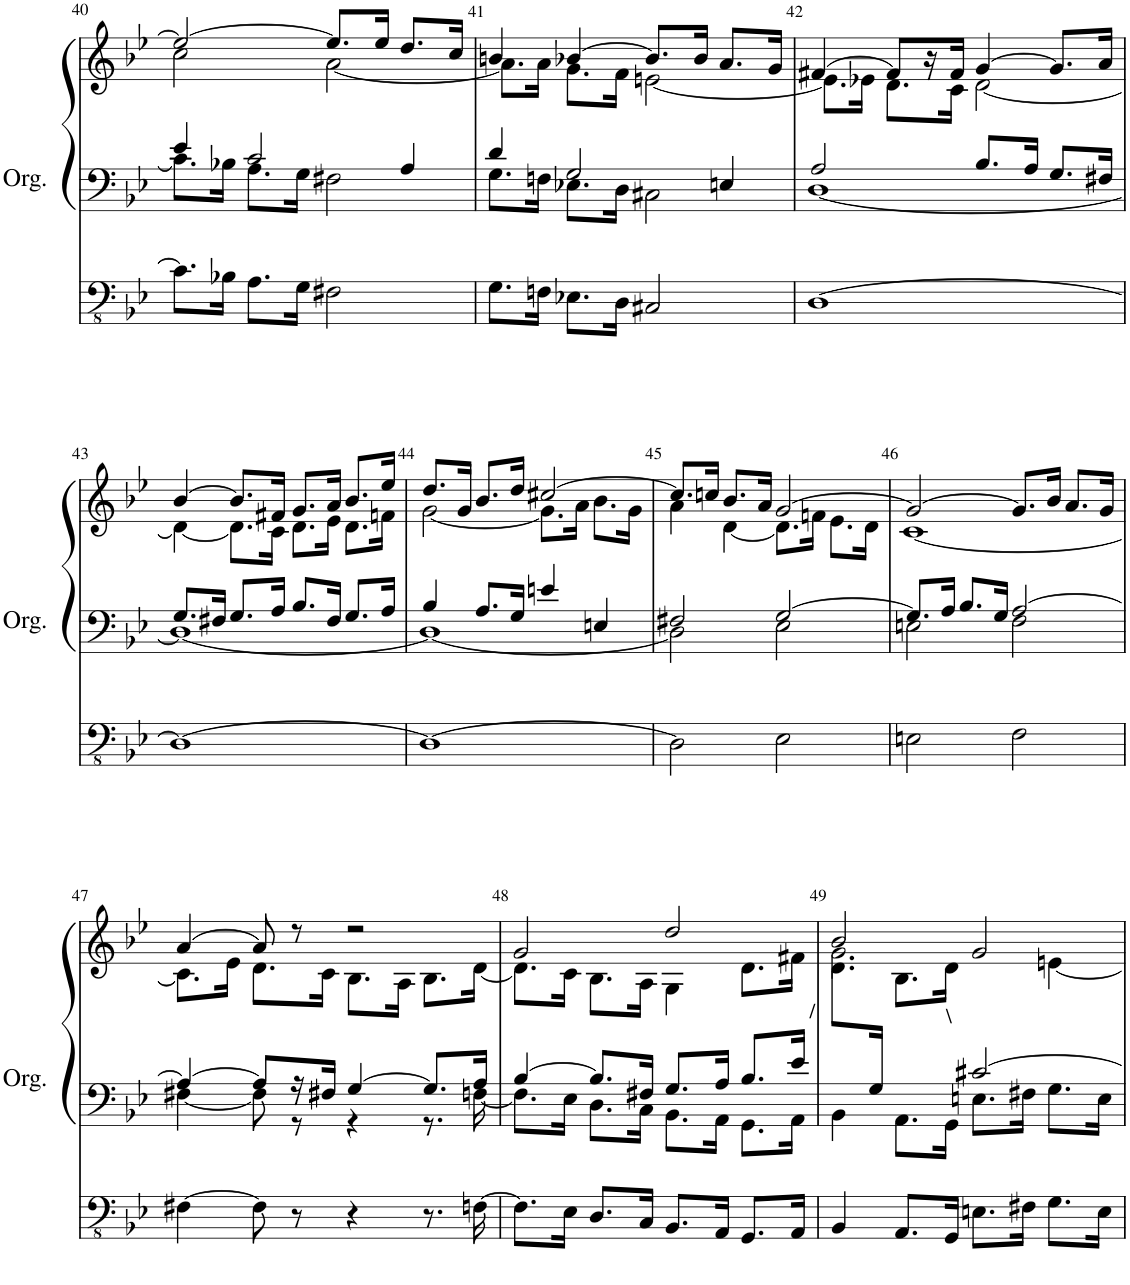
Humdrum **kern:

**kern	**kern	**kern
*part1	*part1	*part1
*staff3	*staff2	*staff1
*I"Orgue à tuyaux	*	*
*I'Org.	*	*
!!LO:PB:g=z
*clefFv4	*clefF4	*clefG2
*k[b-e-]	*k[b-e-]	*k[b-e-]
*M4/4	*M4/4	*M4/4
*met(c)	*met(c)	*met(c)
=40	=40	=40
*	*^	*^
8.C\L]	4e-/	8.c\L]	2ee-/_	2cc\
16BB-X\Jk	.	16B-X\Jk	.	.
8.AA\L	2c/	8.A\L	.	.
16GG\Jk	.	16G\Jk	.	.
2FF#X\	.	2F#X\	8.ee-/L]	[2a\
.	.	.	16ee-/Jk	.
.	4A/	.	8.dd/L	.
.	.	.	16cc/Jk	.
=41	=41	=41	=41	=41
8.GG\L	4d/	8.G\L	4bn/	8.a\L]
16FFn\Jk	.	16Fn\Jk	.	16a\Jk
8.EE-X\L	2G/	8.E-X\L	[4b-X/	8.g\L
16DD\Jk	.	16D\Jk	.	16f\Jk
2CC#X/	.	2C#X\	8.b-/L]	[2en\
.	.	.	16b-/Jk	.
.	4En/	.	8.a/L	.
.	.	.	16g/Jk	.
=42	=42	=42	=42	=42
[1DD	2A/	[1D	[4f#X/	8.e\L]
.	.	.	.	16e-X\Jk
.	.	.	8f#/L]	8.d\L
.	.	.	16r	.
.	.	.	16f#/JJ	16c\Jk
.	8.B-/L	.	[4g/	[2d\
.	16A/Jk	.	.	.
.	8.G/L	.	8.g/L]	.
.	16F#X/Jk	.	16a/Jk	.
!!LO:LB:g=z	!!
=43	=43	=43	=43	=43
1DD_	8.G/L	1D_	[4b-/	4d\_
.	16F#X/Jk	.	.	.
.	8.G/L	.	8.b-/L]	8.d\L]
.	16A/Jk	.	16f#X/Jk	16c\Jk
.	8.B-/L	.	8.g/L	8.d\L
.	16F#/Jk	.	16a/Jk	16e-\Jk
.	8.G/L	.	8.b-/L	8.d\L
.	16A/Jk	.	16ee-/Jk	16fn\Jk
=44	=44	=44	=44	=44
1DD_	4B-/	1D_	8.dd/L	[2g\
.	.	.	16g/Jk	.
.	8.A/L	.	8.b-/L	.
.	16G/Jk	.	16dd/Jk	.
.	4en/	.	[2cc#X/	8.g\L]
.	.	.	.	16a\Jk
.	4En/	.	.	8.b-\L
.	.	.	.	16g\Jk
=45	=45	=45	=45	=45
2DD\]	2F#X/	2D\]	8.cc#/L]	4a\
.	.	.	16ccn/Jk	.
.	.	.	8.b-/L	[4d\
.	.	.	16a/Jk	.
2EE-\	[2G/	2E-\	[2g/	8.d\L]
.	.	.	.	16fn\Jk
.	.	.	.	8.e-\L
.	.	.	.	16d\Jk
=46	=46	=46	=46	=46
2EEn\	8.G/L]	2En\	2g/_	[1c
.	16A/Jk	.	.	.
.	8.B-/L	.	.	.
.	16G/Jk	.	.	.
2FF\	[2A/	2F\	8.g/L]	.
.	.	.	16b-/Jk	.
.	.	.	8.a/L	.
.	.	.	16g/Jk	.
!!LO:LB:g=z	!!
=47	=47	=47	=47	=47
[4FF#X\	4A/_	[4F#X\	[4a/	8.c\L]
.	.	.	.	16e-\Jk
8FF#\]	8A/L]	8F#\]	8a/]	8.d\L
8r	16r	8r	8r	.
.	16F#X/JJ	.	.	16c\Jk
4r	[4G/	4r	2r	8.B-\L
.	.	.	.	16A\Jk
8.r	8.G/L]	8.r	.	8.B-\L
[16FFn\	16A/Jk	[16Fn\	.	[16d\Jk
=48	=48	=48	=48	=48
8.FF\L]	[4B-/	8.F\L]	2g/	8.d\L]
16EE-\Jk	.	16E-\Jk	.	16c\Jk
8.DD/L	8.B-/L]	8.D\L	.	8.B-\L
16CC/Jk	16F#X/Jk	16C\Jk	.	16A\Jk
8.BBB-/L	8.G/L	8.BB-\L	2dd/	4G\
16AAA/Jk	16A/Jk	16AA\Jk	.	.
8.GGG/L	8.B-/L	8.GG\L	.	8.d\L
!	!LO:TX:a:t=/	!	!	!
16AAA/Jk	16e-/Jk	16AA\Jk	.	16f#X\Jk
=49	=49	=49	=49	=49
*	*	*	*	*^
4BBB-/	8.ryy	4BB-\	2b-/	2.g\	8.d\L
.	16G/Jk	.	.	.	16ryy
8.AAA/L	4ryy	8.AA\L	.	.	8.B-\L
16GGG/Jk	.	16GG\Jk	.	.	16d\Jk
!	!LO:TX:a:t=\	!	!	!	!
8.EEn\L	[2c#X/	8.En\L	2g/	.	2ryy
16FF#X\Jk	.	16F#X\Jk	.	.	.
8.GG\L	.	8.G\L	.	[4en\	.
16EE\Jk	.	16E\Jk	.	.	.
*	*v	*v	*	*	*
*	*	*v	*v	*v
=	=	=
*-	*-	*-
